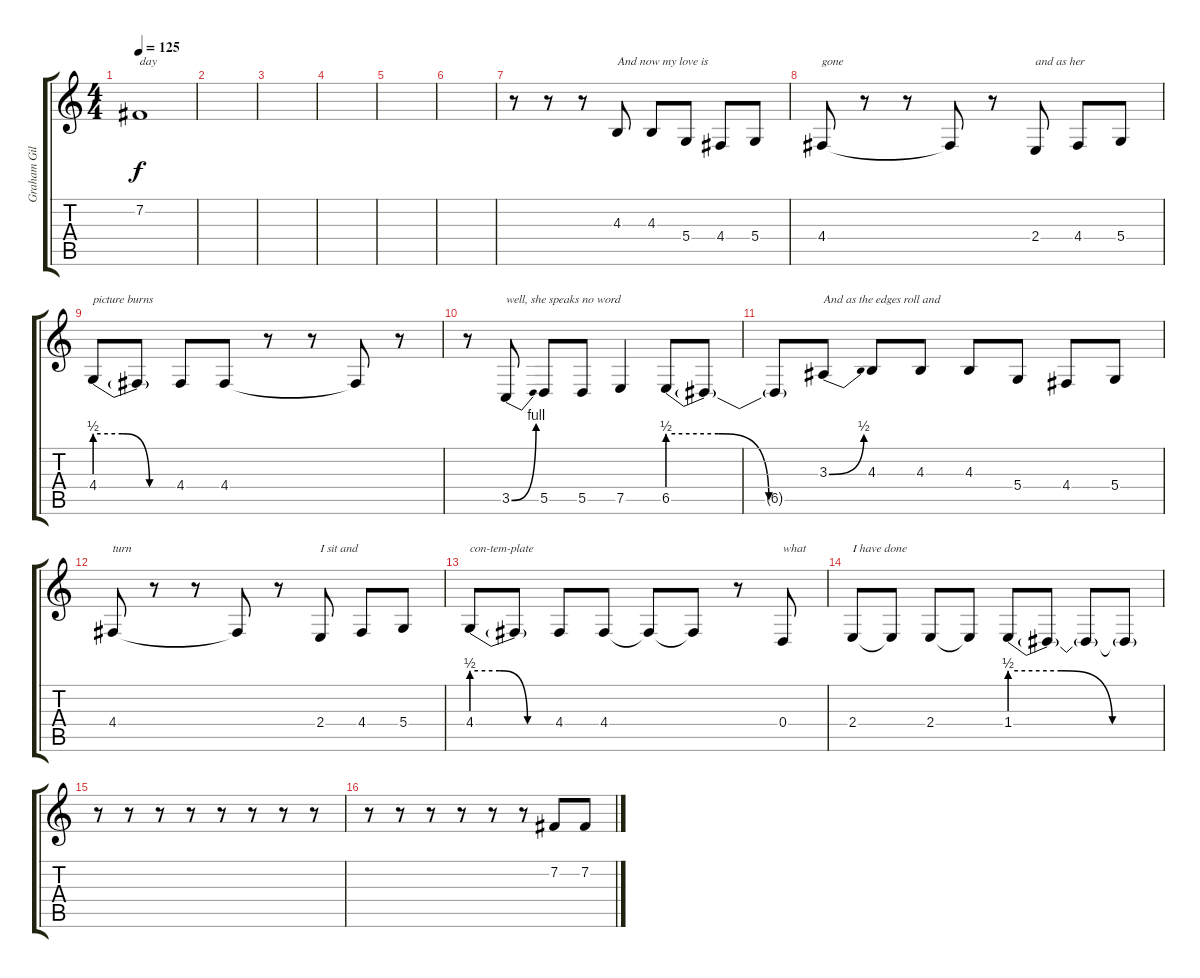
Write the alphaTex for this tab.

\track ("Graham Gillespie" "Graham Gil") {instrument lead2sawtooth}
\staff {score tabs}
\tuning (E4 B3 G3 D3 A2 E2) {hide}
\ts (4 4)
\tempo 125
\clef g2
\ks c
7.2.1{txt "day" dy f} |
|
|
|
|
|
r.8 r.8 r.8 4.3.8{txt "And now my love is"} 4.3.8 5.4.8 4.4.8 5.4.8 |
4.4.8{txt "gone"} r.8 r.8 4.4{t}.8 r.8 2.4.8{txt "and as her"} 4.4.8 5.4.8 |
4.4{be (custom 0 2 20 2 40 0 60 0)}.8{txt "picture burns"} 4.4{t}.8 4.4.8 4.4.8 r.8 r.8 4.4{t}.8 r.8 |
r.8 3.5{be (bend 0 0 60 4)}.8{txt "well, she speaks no word"} 5.5.8 5.5.8 7.5.4 6.5{be (custom 0 2 20 2 40 0 60 0)}.8 6.5{t}.8 |
6.5{t}.8 3.3{be (bend 0 0 60 2)}.8{txt "And as the edges roll and"} 4.3.8 4.3.8 4.3.8 5.4.8 4.4.8 5.4.8 |
4.4.8{txt "turn"} r.8 r.8 4.4{t}.8 r.8 2.4.8{txt "I sit and"} 4.4.8 5.4.8 |
4.4{be (custom 0 2 20 2 40 0 60 0)}.8{txt "con-tem-plate"} 4.4{t}.8 4.4.8 4.4.8 4.4{t}.8 4.4{t}.8 r.8 0.4.8{txt "what"} |
2.4.8{txt "I have done"} 2.4{t}.8 2.4.8 2.4{t}.8 1.4{be (custom 0 2 20 2 40 0 60 0)}.8 1.4{t}.8 1.4{t}.8 1.4{t}.8 |
r.8 r.8 r.8 r.8 r.8 r.8 r.8 r.8 |
r.8 r.8 r.8 r.8 r.8 r.8 7.2.8 7.2.8
